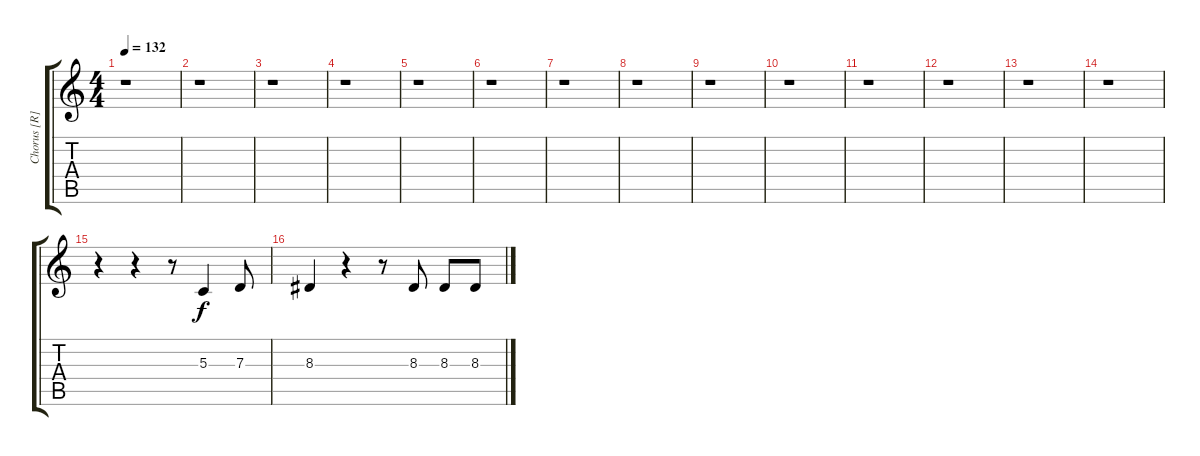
\track ("Chorus [R]" "Chorus [R]") {instrument viola}
\staff {score tabs}
\tuning (E4 B3 G3 D3 A2 E2) {hide}
\ts (4 4)
\tempo 132
\clef g2
\ks c
r.1{dy f} |
r.1 |
r.1 |
r.1 |
r.1 |
r.1 |
r.1 |
r.1 |
r.1 |
r.1 |
r.1 |
r.1 |
r.1 |
r.1 |
r.4 r.4 r.8 5.3.4{volume 9 instrument viola} 7.3.8 |
8.3.4 r.4 r.8 8.3.8 8.3.8 8.3.8
